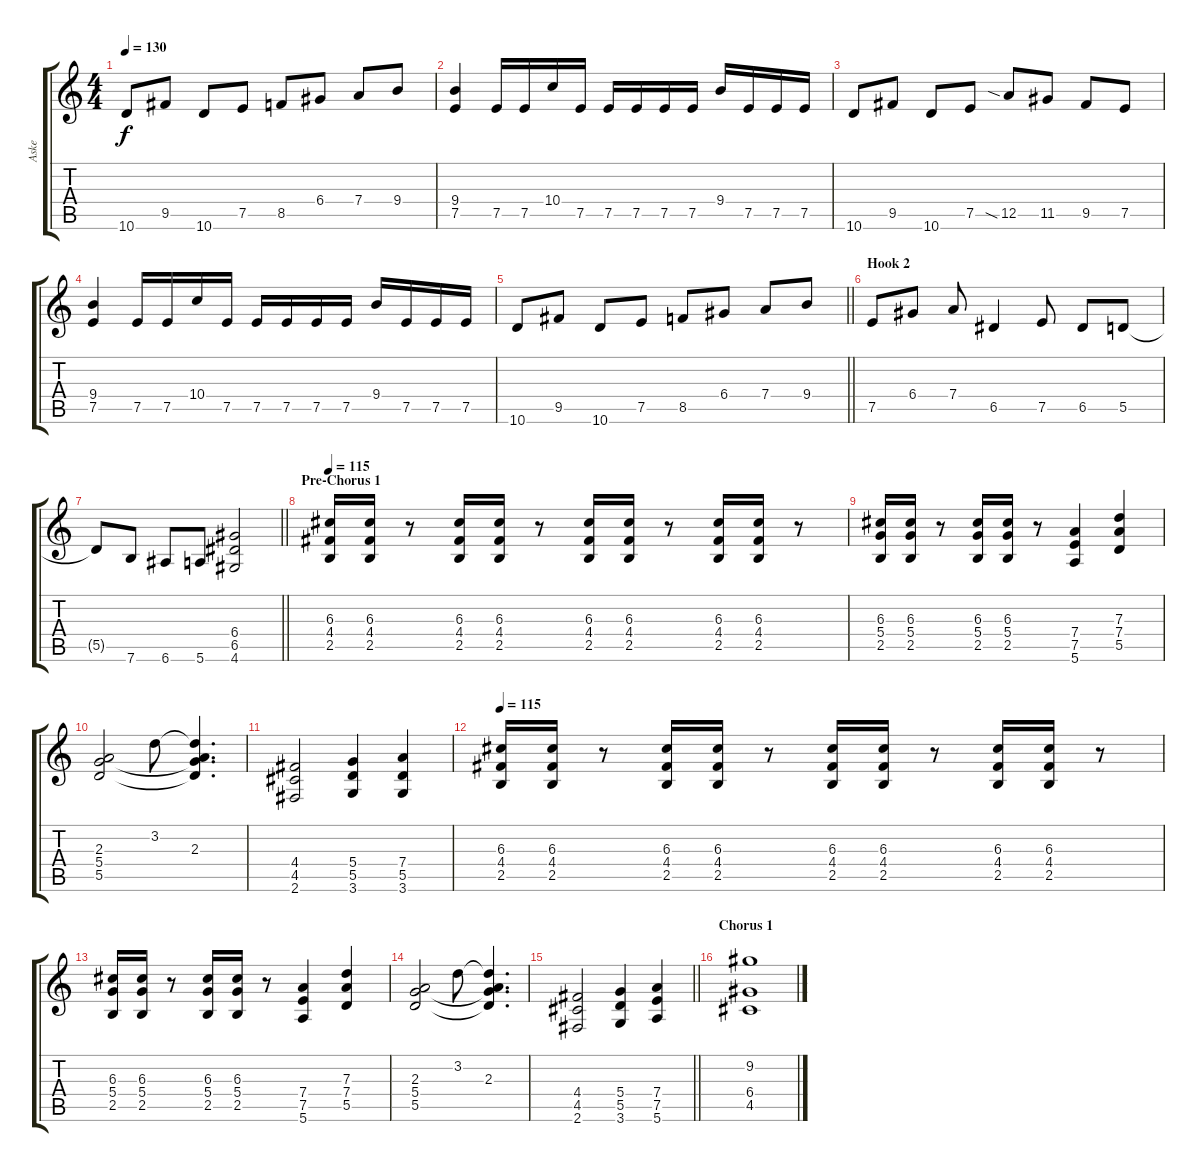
\track ("Aske" "Aske") {instrument overdrivenguitar}
\staff {score tabs}
\tuning (E4 B3 G3 D3 A2 E2) {hide}
\ts (4 4)
\tempo 130
\clef g2
\ks c
10.6.8{dy f} 9.5.8 10.6.8 7.5.8 8.5.8 6.4.8 7.4.8 9.4.8 |
(9.4 7.5).4 7.5.16 7.5.16 10.4.16 7.5.16 7.5.16 7.5.16 7.5.16 7.5.16 9.4.16 7.5.16 7.5.16 7.5.16 |
10.6.8 9.5.8 10.6.8 7.5.8 12.5{sia}.8 11.5.8 9.5.8 7.5.8 |
(9.4 7.5).4 7.5.16 7.5.16 10.4.16 7.5.16 7.5.16 7.5.16 7.5.16 7.5.16 9.4.16 7.5.16 7.5.16 7.5.16 |
\barLineRight lightlight
10.6.8 9.5.8 10.6.8 7.5.8 8.5.8 6.4.8 7.4.8 9.4.8 |
\section ("" "Hook 2")
7.5.8 6.4.8 7.4.8 6.5.4 7.5.8 6.5.8 5.5.8 |
\barLineRight lightlight
5.5{t}.8 7.6.8 6.6.8 5.6.8 (6.4 6.5 4.6).2 |
\section ("" "Pre-Chorus 1")
\tempo 115
(6.3 4.4 2.5).16 (6.3 4.4 2.5).16 r.8 (6.3 4.4 2.5).16 (6.3 4.4 2.5).16 r.8 (6.3 4.4 2.5).16 (6.3 4.4 2.5).16 r.8 (6.3 4.4 2.5).16 (6.3 4.4 2.5).16 r.8 |
(6.3 5.4 2.5).16 (6.3 5.4 2.5).16 r.8 (6.3 5.4 2.5).16 (6.3 5.4 2.5).16 r.8 (7.4 7.5 5.6).4 (7.3 7.4 5.5).4 |
(2.3 5.4 5.5).2 3.2.8 (3.2{t} 2.3 5.4{t} 5.5{t}).4{d} |
(4.4 4.5 2.6).2 (5.4 5.5 3.6).4 (7.4 5.5 3.6).4 |
\tempo 115
(6.3 4.4 2.5).16 (6.3 4.4 2.5).16 r.8 (6.3 4.4 2.5).16 (6.3 4.4 2.5).16 r.8 (6.3 4.4 2.5).16 (6.3 4.4 2.5).16 r.8 (6.3 4.4 2.5).16 (6.3 4.4 2.5).16 r.8 |
(6.3 5.4 2.5).16 (6.3 5.4 2.5).16 r.8 (6.3 5.4 2.5).16 (6.3 5.4 2.5).16 r.8 (7.4 7.5 5.6).4 (7.3 7.4 5.5).4 |
(2.3 5.4 5.5).2 3.2.8 (3.2{t} 2.3 5.4{t} 5.5{t}).4{d} |
\barLineRight lightlight
(4.4 4.5 2.6).2 (5.4 5.5 3.6).4 (7.4 7.5 5.6).4 |
\section ("" "Chorus 1")
(9.2 6.4 4.5).1
